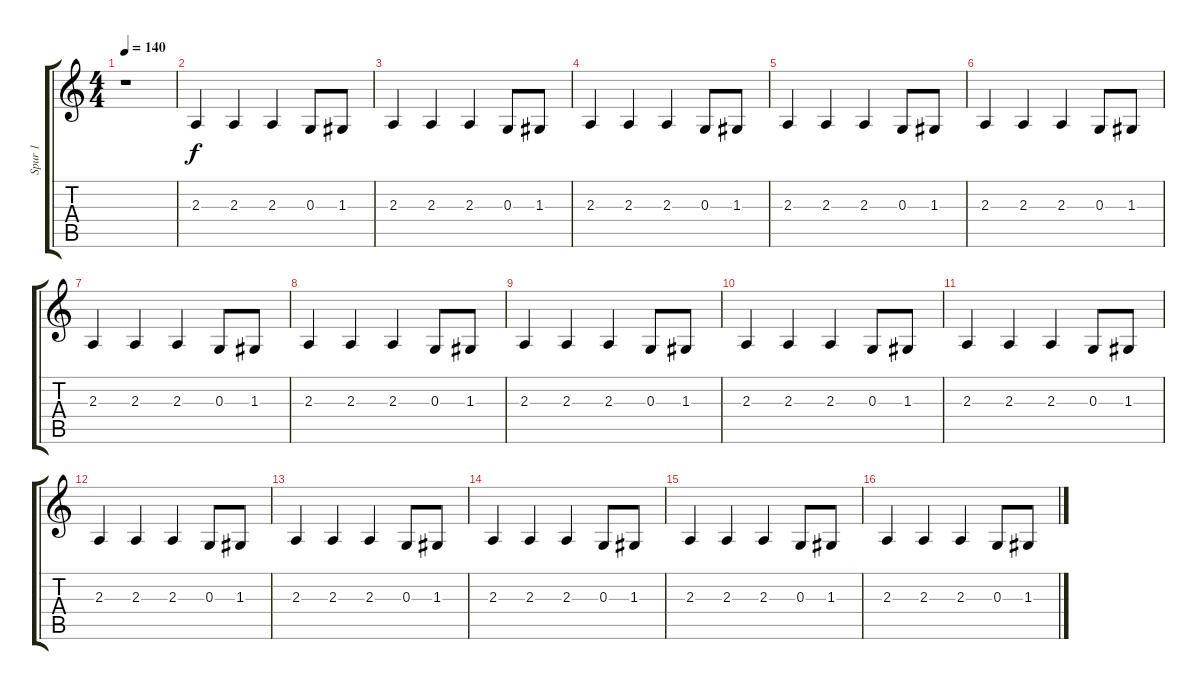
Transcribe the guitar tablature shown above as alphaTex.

\track ("Spur 1" "Spur 1") {instrument lead8bassandlead}
\staff {score tabs}
\tuning (E4 B3 G3 D3 A2 E2) {hide}
\ts (4 4)
\tempo 140
\clef g2
\ks c
r.1{dy f instrument lead8bassandlead} |
2.3.4 2.3.4 2.3.4 0.3.8 1.3.8 |
2.3.4 2.3.4 2.3.4 0.3.8 1.3.8 |
2.3.4 2.3.4 2.3.4 0.3.8 1.3.8 |
2.3.4 2.3.4 2.3.4 0.3.8 1.3.8 |
2.3.4 2.3.4 2.3.4 0.3.8 1.3.8 |
2.3.4 2.3.4 2.3.4 0.3.8 1.3.8 |
2.3.4 2.3.4 2.3.4 0.3.8 1.3.8 |
2.3.4 2.3.4 2.3.4 0.3.8 1.3.8 |
2.3.4 2.3.4 2.3.4 0.3.8 1.3.8 |
2.3.4 2.3.4 2.3.4 0.3.8 1.3.8 |
2.3.4 2.3.4 2.3.4 0.3.8 1.3.8 |
2.3.4 2.3.4 2.3.4 0.3.8 1.3.8 |
2.3.4 2.3.4 2.3.4 0.3.8 1.3.8 |
2.3.4 2.3.4 2.3.4 0.3.8 1.3.8 |
2.3.4 2.3.4 2.3.4 0.3.8 1.3.8
